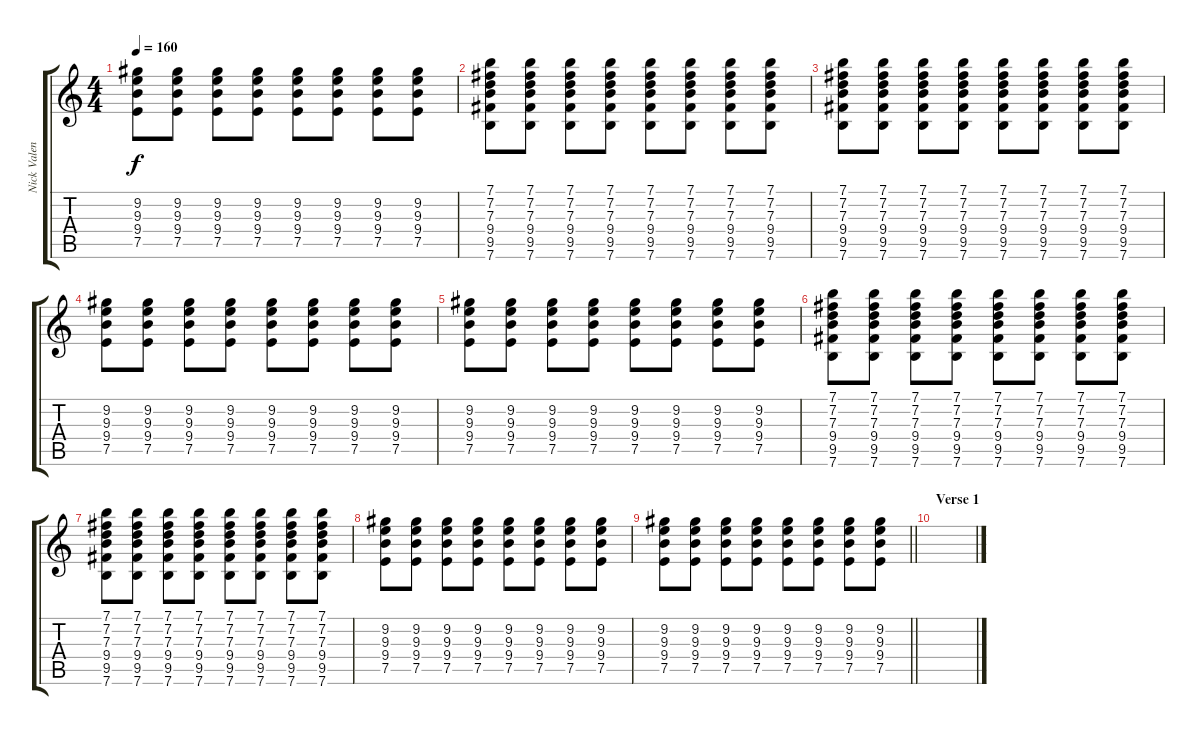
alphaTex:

\track ("Nick Valensi" "Nick Valen") {instrument overdrivenguitar}
\staff {score tabs}
\tuning (E4 B3 G3 D3 A2 E2) {hide}
\ts (4 4)
\tempo 160
\clef g2
\ks c
(9.2 9.3 9.4 7.5).8{dy f} (9.2 9.3 9.4 7.5).8 (9.2 9.3 9.4 7.5).8 (9.2 9.3 9.4 7.5).8 (9.2 9.3 9.4 7.5).8 (9.2 9.3 9.4 7.5).8 (9.2 9.3 9.4 7.5).8 (9.2 9.3 9.4 7.5).8 |
(7.1 7.2 7.3 9.4 9.5 7.6).8 (7.1 7.2 7.3 9.4 9.5 7.6).8 (7.1 7.2 7.3 9.4 9.5 7.6).8 (7.1 7.2 7.3 9.4 9.5 7.6).8 (7.1 7.2 7.3 9.4 9.5 7.6).8 (7.1 7.2 7.3 9.4 9.5 7.6).8 (7.1 7.2 7.3 9.4 9.5 7.6).8 (7.1 7.2 7.3 9.4 9.5 7.6).8 |
(7.1 7.2 7.3 9.4 9.5 7.6).8 (7.1 7.2 7.3 9.4 9.5 7.6).8 (7.1 7.2 7.3 9.4 9.5 7.6).8 (7.1 7.2 7.3 9.4 9.5 7.6).8 (7.1 7.2 7.3 9.4 9.5 7.6).8 (7.1 7.2 7.3 9.4 9.5 7.6).8 (7.1 7.2 7.3 9.4 9.5 7.6).8 (7.1 7.2 7.3 9.4 9.5 7.6).8 |
(9.2 9.3 9.4 7.5).8 (9.2 9.3 9.4 7.5).8 (9.2 9.3 9.4 7.5).8 (9.2 9.3 9.4 7.5).8 (9.2 9.3 9.4 7.5).8 (9.2 9.3 9.4 7.5).8 (9.2 9.3 9.4 7.5).8 (9.2 9.3 9.4 7.5).8 |
(9.2 9.3 9.4 7.5).8 (9.2 9.3 9.4 7.5).8 (9.2 9.3 9.4 7.5).8 (9.2 9.3 9.4 7.5).8 (9.2 9.3 9.4 7.5).8 (9.2 9.3 9.4 7.5).8 (9.2 9.3 9.4 7.5).8 (9.2 9.3 9.4 7.5).8 |
(7.1 7.2 7.3 9.4 9.5 7.6).8 (7.1 7.2 7.3 9.4 9.5 7.6).8 (7.1 7.2 7.3 9.4 9.5 7.6).8 (7.1 7.2 7.3 9.4 9.5 7.6).8 (7.1 7.2 7.3 9.4 9.5 7.6).8 (7.1 7.2 7.3 9.4 9.5 7.6).8 (7.1 7.2 7.3 9.4 9.5 7.6).8 (7.1 7.2 7.3 9.4 9.5 7.6).8 |
(7.1 7.2 7.3 9.4 9.5 7.6).8 (7.1 7.2 7.3 9.4 9.5 7.6).8 (7.1 7.2 7.3 9.4 9.5 7.6).8 (7.1 7.2 7.3 9.4 9.5 7.6).8 (7.1 7.2 7.3 9.4 9.5 7.6).8 (7.1 7.2 7.3 9.4 9.5 7.6).8 (7.1 7.2 7.3 9.4 9.5 7.6).8 (7.1 7.2 7.3 9.4 9.5 7.6).8 |
(9.2 9.3 9.4 7.5).8 (9.2 9.3 9.4 7.5).8 (9.2 9.3 9.4 7.5).8 (9.2 9.3 9.4 7.5).8 (9.2 9.3 9.4 7.5).8 (9.2 9.3 9.4 7.5).8 (9.2 9.3 9.4 7.5).8 (9.2 9.3 9.4 7.5).8 |
\barLineRight lightlight
(9.2 9.3 9.4 7.5).8 (9.2 9.3 9.4 7.5).8 (9.2 9.3 9.4 7.5).8 (9.2 9.3 9.4 7.5).8 (9.2 9.3 9.4 7.5).8 (9.2 9.3 9.4 7.5).8 (9.2 9.3 9.4 7.5).8 (9.2 9.3 9.4 7.5).8 |
\section ("" "Verse 1")
